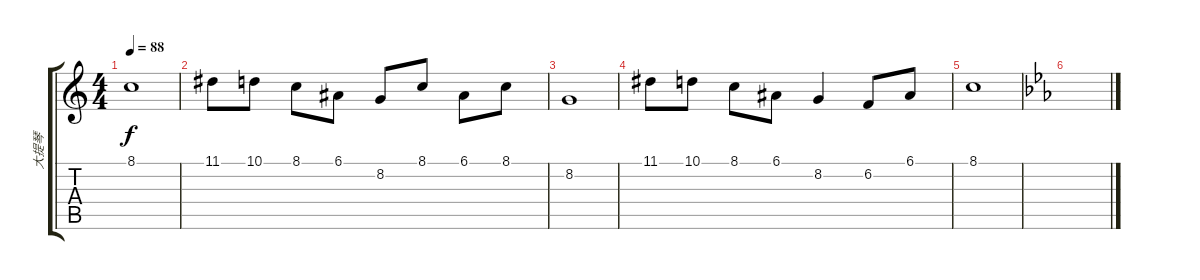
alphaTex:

\track ("大提琴" "大提琴") {instrument cello}
\staff {score tabs}
\tuning (E4 B3 G3 D3 A2 E2) {hide}
\ts (4 4)
\tempo 88
\clef g2
\ks c
8.1.1{dy f} |
11.1.8 10.1.8 8.1.8 6.1.8 8.2.8 8.1.8 6.1.8 8.1.8 |
8.2.1 |
11.1.8 10.1.8 8.1.8 6.1.8 8.2.4 6.2.8 6.1.8 |
8.1.1 |
\ks eb
